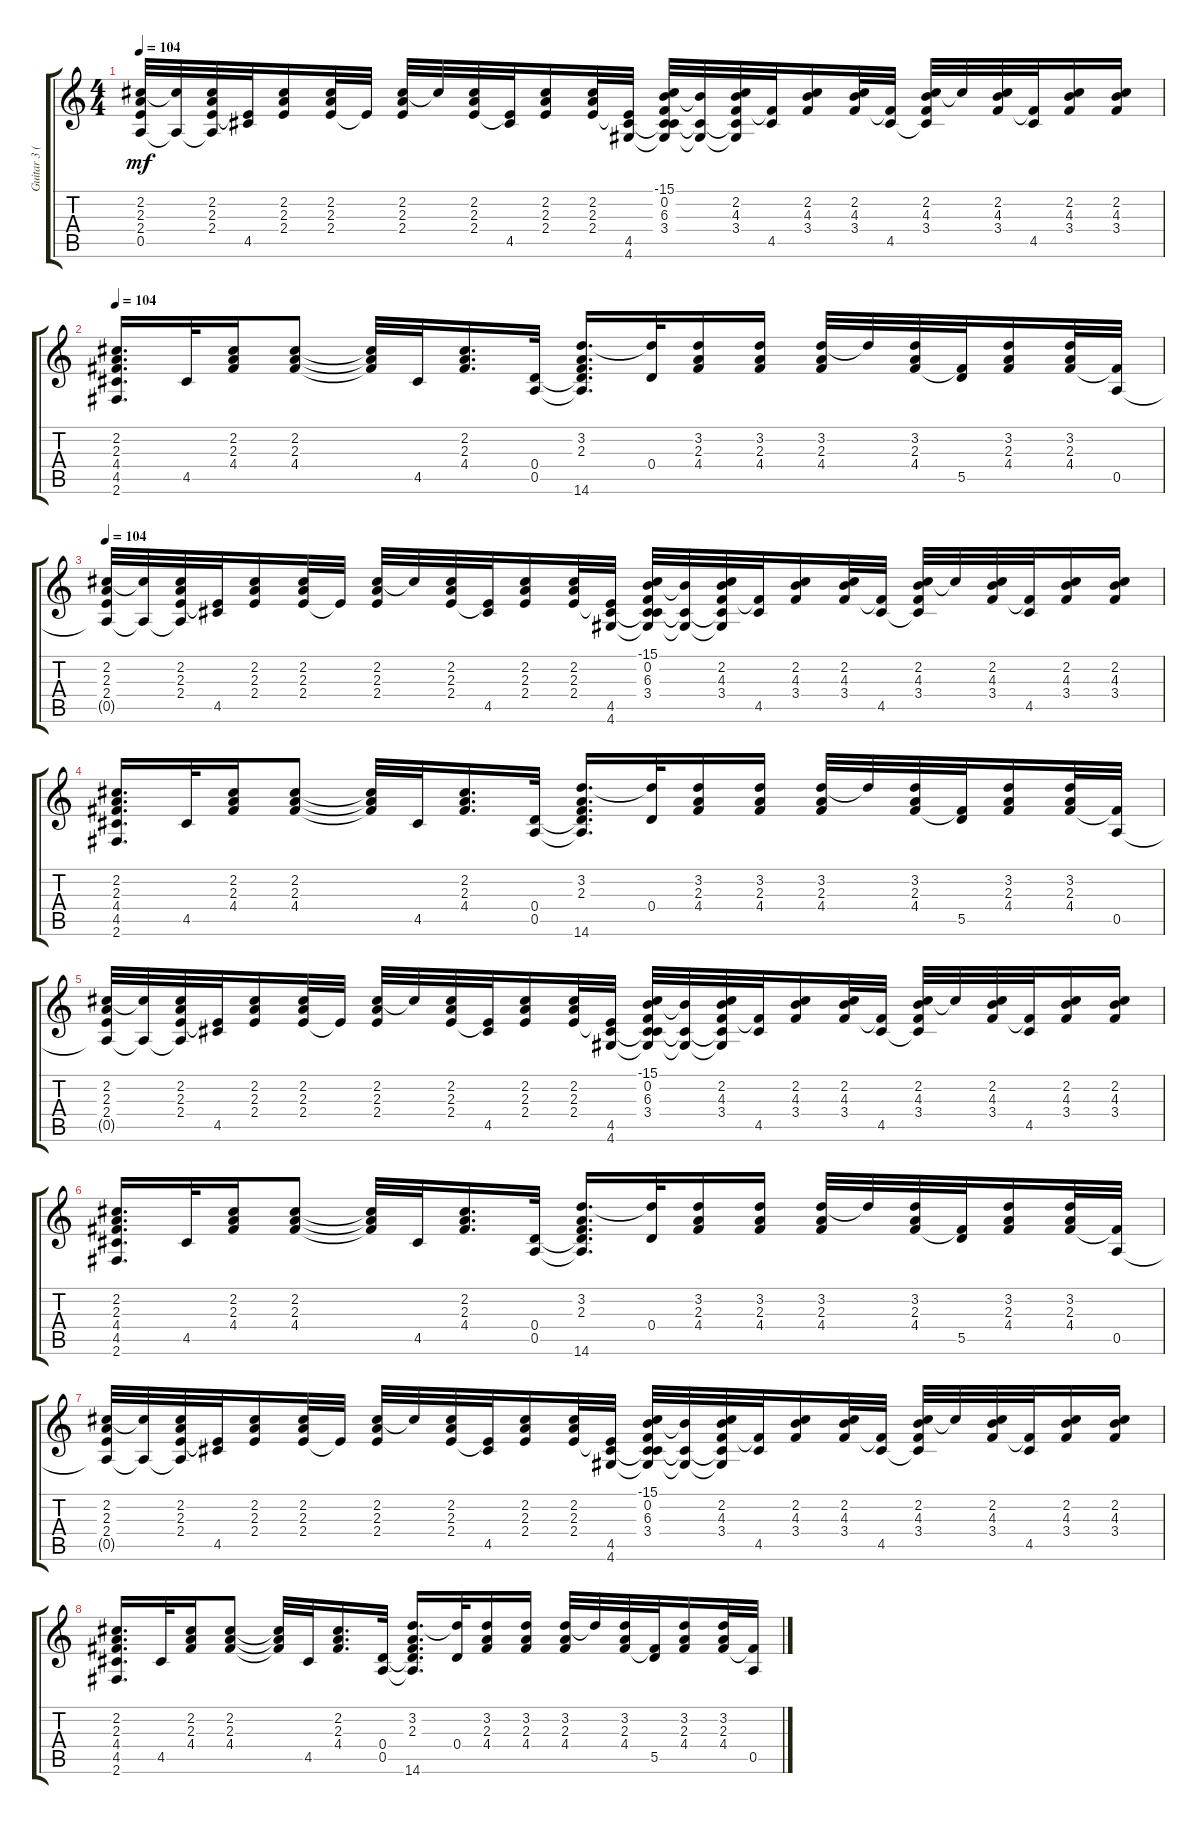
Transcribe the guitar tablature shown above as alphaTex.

\track ("Guitar 3 (Staff 1)" "Guitar 3 (") {instrument electricguitarmuted}
\staff {score tabs}
\tuning (E4 B3 G3 D3 A2 E2) {hide}
\ts (4 4)
\tempo 104
\clef g2
\ks c
(2.2 2.3 2.4 0.5{t}).32{dy mf} (2.2{t} 0.5{t}).32 (2.2 2.3 2.4 0.5{t}).32 (2.4{t} 4.5).32 (2.2 2.3 2.4).16 (2.2 2.3 2.4).32 2.4{t}.32 (2.2 2.3 2.4).32 2.2{t}.32 (2.2 2.3 2.4).32 (2.4{t} 4.5).32 (2.2 2.3 2.4).16 (2.2 2.3 2.4).32 (2.4{t} 4.5 4.6).32 (-15.1 0.2 6.3 3.4 4.5{t} 4.6{t}).32 (0.2{t} 4.5{t} 4.6{t}).32 (2.2 4.3 3.4 4.5{t} 4.6{t}).32 (3.4{t} 4.5).32 (2.2 4.3 3.4).16 (2.2 4.3 3.4).32 (3.4{t} 4.5).32 (2.2 4.3 3.4 4.5{t}).32 2.2{t}.32 (2.2 4.3 3.4).32 (3.4{t} 4.5).32 (2.2 4.3 3.4).16 (2.2 4.3 3.4).16 |
\tempo 104
(2.2 2.3 4.4 4.5 2.6).16{d} 4.5.32 (2.2 2.3 4.4).16 (2.2 2.3 4.4).8 (2.2{t} 2.3{t} 4.4{t}).32 4.5.32 (2.2 2.3 4.4).16{d} (0.4 0.5).32 (3.2 2.3 0.4{t} 0.5{t} 14.6).16{d} (3.2{t} 0.4).32 (3.2 2.3 4.4).16 (3.2 2.3 4.4).16 (3.2 2.3 4.4).32 3.2{t}.32 (3.2 2.3 4.4).32 (4.4{t} 5.5).32 (3.2 2.3 4.4).16 (3.2 2.3 4.4).32 (4.4{t} 0.5).32 |
\tempo 104
(2.2 2.3 2.4 0.5{t}).32 (2.2{t} 0.5{t}).32 (2.2 2.3 2.4 0.5{t}).32 (2.4{t} 4.5).32 (2.2 2.3 2.4).16 (2.2 2.3 2.4).32 2.4{t}.32 (2.2 2.3 2.4).32 2.2{t}.32 (2.2 2.3 2.4).32 (2.4{t} 4.5).32 (2.2 2.3 2.4).16 (2.2 2.3 2.4).32 (2.4{t} 4.5 4.6).32 (-15.1 0.2 6.3 3.4 4.5{t} 4.6{t}).32 (0.2{t} 4.5{t} 4.6{t}).32 (2.2 4.3 3.4 4.5{t} 4.6{t}).32 (3.4{t} 4.5).32 (2.2 4.3 3.4).16 (2.2 4.3 3.4).32 (3.4{t} 4.5).32 (2.2 4.3 3.4 4.5{t}).32 2.2{t}.32 (2.2 4.3 3.4).32 (3.4{t} 4.5).32 (2.2 4.3 3.4).16 (2.2 4.3 3.4).16 |
(2.2 2.3 4.4 4.5 2.6).16{d} 4.5.32 (2.2 2.3 4.4).16 (2.2 2.3 4.4).8 (2.2{t} 2.3{t} 4.4{t}).32 4.5.32 (2.2 2.3 4.4).16{d} (0.4 0.5).32 (3.2 2.3 0.4{t} 0.5{t} 14.6).16{d} (3.2{t} 0.4).32 (3.2 2.3 4.4).16 (3.2 2.3 4.4).16 (3.2 2.3 4.4).32 3.2{t}.32 (3.2 2.3 4.4).32 (4.4{t} 5.5).32 (3.2 2.3 4.4).16 (3.2 2.3 4.4).32 (4.4{t} 0.5).32 |
(2.2 2.3 2.4 0.5{t}).32 (2.2{t} 0.5{t}).32 (2.2 2.3 2.4 0.5{t}).32 (2.4{t} 4.5).32 (2.2 2.3 2.4).16 (2.2 2.3 2.4).32 2.4{t}.32 (2.2 2.3 2.4).32 2.2{t}.32 (2.2 2.3 2.4).32 (2.4{t} 4.5).32 (2.2 2.3 2.4).16 (2.2 2.3 2.4).32 (2.4{t} 4.5 4.6).32 (-15.1 0.2 6.3 3.4 4.5{t} 4.6{t}).32 (0.2{t} 4.5{t} 4.6{t}).32 (2.2 4.3 3.4 4.5{t} 4.6{t}).32 (3.4{t} 4.5).32 (2.2 4.3 3.4).16 (2.2 4.3 3.4).32 (3.4{t} 4.5).32 (2.2 4.3 3.4 4.5{t}).32 2.2{t}.32 (2.2 4.3 3.4).32 (3.4{t} 4.5).32 (2.2 4.3 3.4).16 (2.2 4.3 3.4).16 |
(2.2 2.3 4.4 4.5 2.6).16{d} 4.5.32 (2.2 2.3 4.4).16 (2.2 2.3 4.4).8 (2.2{t} 2.3{t} 4.4{t}).32 4.5.32 (2.2 2.3 4.4).16{d} (0.4 0.5).32 (3.2 2.3 0.4{t} 0.5{t} 14.6).16{d} (3.2{t} 0.4).32 (3.2 2.3 4.4).16 (3.2 2.3 4.4).16 (3.2 2.3 4.4).32 3.2{t}.32 (3.2 2.3 4.4).32 (4.4{t} 5.5).32 (3.2 2.3 4.4).16 (3.2 2.3 4.4).32 (4.4{t} 0.5).32 |
(2.2 2.3 2.4 0.5{t}).32 (2.2{t} 0.5{t}).32 (2.2 2.3 2.4 0.5{t}).32 (2.4{t} 4.5).32 (2.2 2.3 2.4).16 (2.2 2.3 2.4).32 2.4{t}.32 (2.2 2.3 2.4).32 2.2{t}.32 (2.2 2.3 2.4).32 (2.4{t} 4.5).32 (2.2 2.3 2.4).16 (2.2 2.3 2.4).32 (2.4{t} 4.5 4.6).32 (-15.1 0.2 6.3 3.4 4.5{t} 4.6{t}).32 (0.2{t} 4.5{t} 4.6{t}).32 (2.2 4.3 3.4 4.5{t} 4.6{t}).32 (3.4{t} 4.5).32 (2.2 4.3 3.4).16 (2.2 4.3 3.4).32 (3.4{t} 4.5).32 (2.2 4.3 3.4 4.5{t}).32 2.2{t}.32 (2.2 4.3 3.4).32 (3.4{t} 4.5).32 (2.2 4.3 3.4).16 (2.2 4.3 3.4).16 |
(2.2 2.3 4.4 4.5 2.6).16{d} 4.5.32 (2.2 2.3 4.4).16 (2.2 2.3 4.4).8 (2.2{t} 2.3{t} 4.4{t}).32 4.5.32 (2.2 2.3 4.4).16{d} (0.4 0.5).32 (3.2 2.3 0.4{t} 0.5{t} 14.6).16{d} (3.2{t} 0.4).32 (3.2 2.3 4.4).16 (3.2 2.3 4.4).16 (3.2 2.3 4.4).32 3.2{t}.32 (3.2 2.3 4.4).32 (4.4{t} 5.5).32 (3.2 2.3 4.4).16 (3.2 2.3 4.4).32 (4.4{t} 0.5).32
